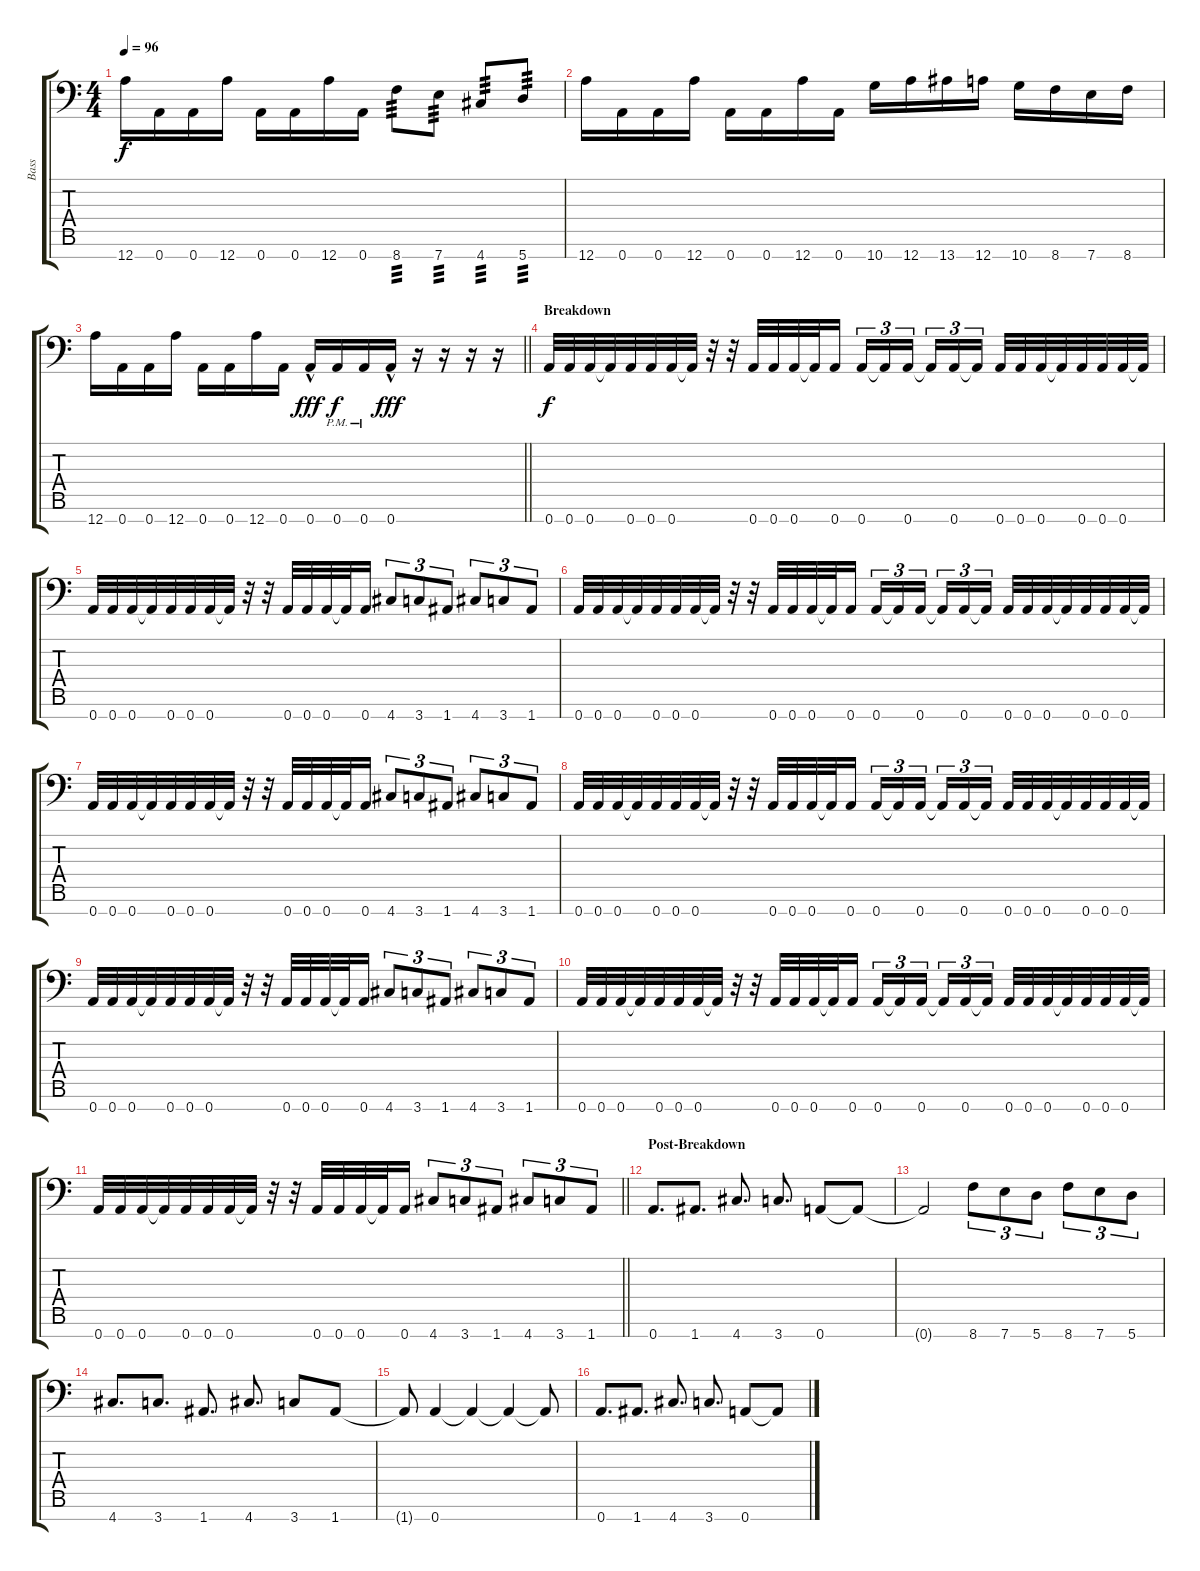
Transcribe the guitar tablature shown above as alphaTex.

\track ("Bass" "Bass") {instrument electricbasspick}
\staff {score tabs}
\tuning (E4 B3 G3 D3 A2 E2 A1) {hide}
\ts (4 4)
\tempo 96
\clef f4
\ks c
12.7.16{dy f} 0.7.16 0.7.16 12.7.16 0.7.16 0.7.16 12.7.16 0.7.16 8.7.8{tp 3} 7.7.8{tp 3} 4.7.8{tp 3} 5.7.8{tp 3} |
12.7.16 0.7.16 0.7.16 12.7.16 0.7.16 0.7.16 12.7.16 0.7.16 10.7.16 12.7.16 13.7.16 12.7.16 10.7.16 8.7.16 7.7.16 8.7.16 |
\barLineRight lightlight
12.7.16 0.7.16 0.7.16 12.7.16 0.7.16 0.7.16 12.7.16 0.7.16 0.7{hac}.16{dy fff} 0.7{pm}.16{dy f} 0.7{pm}.16 0.7{hac}.16{dy fff} r.16 r.16 r.16 r.16 |
\section ("" "Breakdown")
0.7.32{dy f} 0.7.32 0.7.32 0.7{t}.32 0.7.32 0.7.32 0.7.32 0.7{t}.32 r.32 r.32 0.7.32 0.7.32 0.7.32 0.7{t}.32 0.7.16 0.7.16{tu (3 2)} 0.7{t}.16{tu (3 2)} 0.7.16{tu (3 2) beam splitsecondary} 0.7{t}.16{tu (3 2)} 0.7.16{tu (3 2)} 0.7{t}.16{tu (3 2)} 0.7.32 0.7.32 0.7.32 0.7{t}.32 0.7.32 0.7.32 0.7.32 0.7{t}.32 |
0.7.32 0.7.32 0.7.32 0.7{t}.32 0.7.32 0.7.32 0.7.32 0.7{t}.32 r.32 r.32 0.7.32 0.7.32 0.7.32 0.7{t}.32 0.7.16 4.7.8{tu (3 2)} 3.7.8{tu (3 2)} 1.7.8{tu (3 2)} 4.7.8{tu (3 2)} 3.7.8{tu (3 2)} 1.7.8{tu (3 2)} |
0.7.32 0.7.32 0.7.32 0.7{t}.32 0.7.32 0.7.32 0.7.32 0.7{t}.32 r.32 r.32 0.7.32 0.7.32 0.7.32 0.7{t}.32 0.7.16 0.7.16{tu (3 2)} 0.7{t}.16{tu (3 2)} 0.7.16{tu (3 2) beam splitsecondary} 0.7{t}.16{tu (3 2)} 0.7.16{tu (3 2)} 0.7{t}.16{tu (3 2)} 0.7.32 0.7.32 0.7.32 0.7{t}.32 0.7.32 0.7.32 0.7.32 0.7{t}.32 |
0.7.32 0.7.32 0.7.32 0.7{t}.32 0.7.32 0.7.32 0.7.32 0.7{t}.32 r.32 r.32 0.7.32 0.7.32 0.7.32 0.7{t}.32 0.7.16 4.7.8{tu (3 2)} 3.7.8{tu (3 2)} 1.7.8{tu (3 2)} 4.7.8{tu (3 2)} 3.7.8{tu (3 2)} 1.7.8{tu (3 2)} |
0.7.32 0.7.32 0.7.32 0.7{t}.32 0.7.32 0.7.32 0.7.32 0.7{t}.32 r.32 r.32 0.7.32 0.7.32 0.7.32 0.7{t}.32 0.7.16 0.7.16{tu (3 2)} 0.7{t}.16{tu (3 2)} 0.7.16{tu (3 2) beam splitsecondary} 0.7{t}.16{tu (3 2)} 0.7.16{tu (3 2)} 0.7{t}.16{tu (3 2)} 0.7.32 0.7.32 0.7.32 0.7{t}.32 0.7.32 0.7.32 0.7.32 0.7{t}.32 |
0.7.32 0.7.32 0.7.32 0.7{t}.32 0.7.32 0.7.32 0.7.32 0.7{t}.32 r.32 r.32 0.7.32 0.7.32 0.7.32 0.7{t}.32 0.7.16 4.7.8{tu (3 2)} 3.7.8{tu (3 2)} 1.7.8{tu (3 2)} 4.7.8{tu (3 2)} 3.7.8{tu (3 2)} 1.7.8{tu (3 2)} |
0.7.32 0.7.32 0.7.32 0.7{t}.32 0.7.32 0.7.32 0.7.32 0.7{t}.32 r.32 r.32 0.7.32 0.7.32 0.7.32 0.7{t}.32 0.7.16 0.7.16{tu (3 2)} 0.7{t}.16{tu (3 2)} 0.7.16{tu (3 2) beam splitsecondary} 0.7{t}.16{tu (3 2)} 0.7.16{tu (3 2)} 0.7{t}.16{tu (3 2)} 0.7.32 0.7.32 0.7.32 0.7{t}.32 0.7.32 0.7.32 0.7.32 0.7{t}.32 |
\barLineRight lightlight
0.7.32 0.7.32 0.7.32 0.7{t}.32 0.7.32 0.7.32 0.7.32 0.7{t}.32 r.32 r.32 0.7.32 0.7.32 0.7.32 0.7{t}.32 0.7.16 4.7.8{tu (3 2)} 3.7.8{tu (3 2)} 1.7.8{tu (3 2)} 4.7.8{tu (3 2)} 3.7.8{tu (3 2)} 1.7.8{tu (3 2)} |
\section ("" "Post-Breakdown")
0.7.8{d} 1.7.8{d} 4.7.8{d} 3.7.8{d} 0.7.8 0.7{t}.8 |
0.7{t}.2 8.7.8{tu (3 2)} 7.7.8{tu (3 2)} 5.7.8{tu (3 2)} 8.7.8{tu (3 2)} 7.7.8{tu (3 2)} 5.7.8{tu (3 2)} |
4.7.8{d} 3.7.8{d} 1.7.8{d} 4.7.8{d} 3.7.8 1.7.8 |
1.7{t}.8 0.7.4 0.7{t}.4 0.7{t}.4 0.7{t}.8 |
0.7.8{d} 1.7.8{d} 4.7.8{d} 3.7.8{d} 0.7.8 0.7{t}.8
